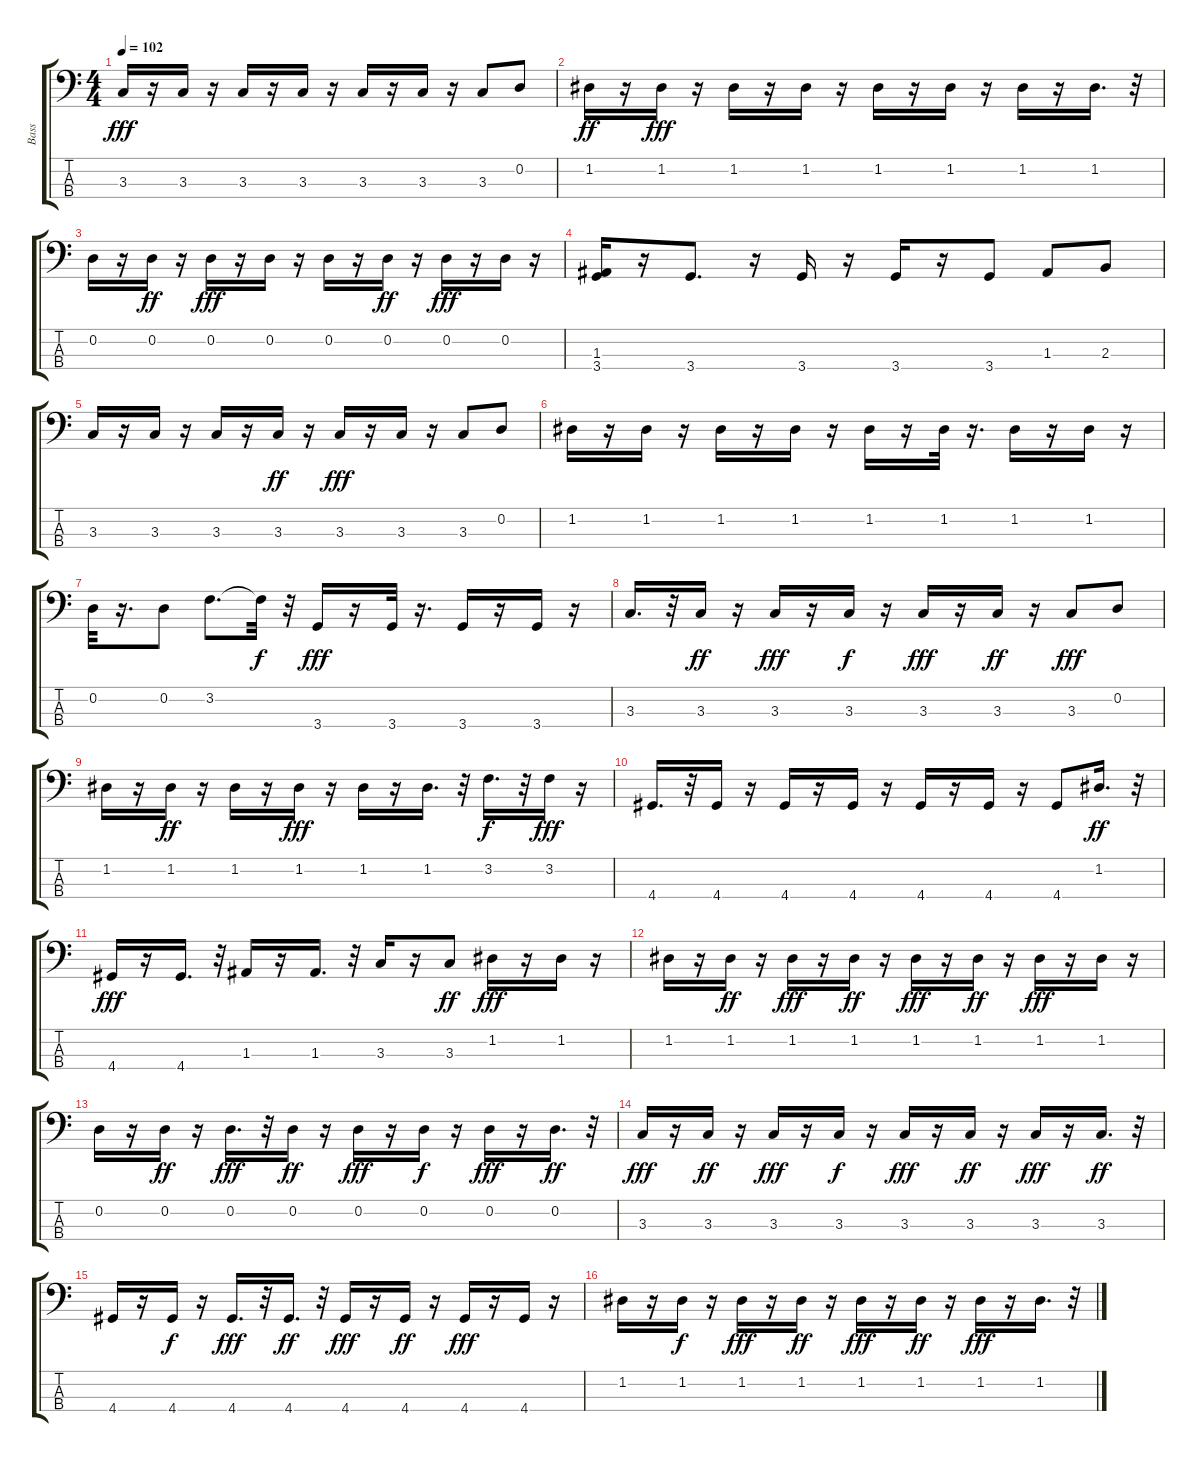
\track ("Bass" "Bass") {instrument electricbasspick}
\staff {score tabs}
\tuning (G2 D2 A1 E1) {hide}
\ts (4 4)
\tempo 102
\clef f4
\ks c
3.3.16{dy fff} r.16 3.3.16 r.16 3.3.16 r.16 3.3.16 r.16 3.3.16 r.16 3.3.16 r.16 3.3.8 0.2.8 |
1.2.16{dy ff} r.16 1.2.16{dy fff} r.16 1.2.16 r.16 1.2.16 r.16 1.2.16 r.16 1.2.16 r.16 1.2.16 r.16 1.2.16{d} r.32 |
0.2.16 r.16 0.2.16{dy ff} r.16 0.2.16{dy fff} r.16 0.2.16 r.16 0.2.16 r.16 0.2.16{dy ff} r.16 0.2.16{dy fff} r.16 0.2.16 r.16 |
(1.3 3.4).16 r.16 3.4.8{d} r.16 3.4.16 r.16 3.4.16 r.16 3.4.8 1.3.8 2.3.8 |
3.3.16 r.16 3.3.16 r.16 3.3.16 r.16 3.3.16{dy ff} r.16 3.3.16{dy fff} r.16 3.3.16 r.16 3.3.8 0.2.8 |
1.2.16 r.16 1.2.16 r.16 1.2.16 r.16 1.2.16 r.16 1.2.16 r.16 1.2.32 r.16{d} 1.2.16 r.16 1.2.16 r.16 |
0.2.32 r.16{d} 0.2.8 3.2.8{d} 3.2{t}.32{dy f} r.32 3.4.16{dy fff} r.16 3.4.32 r.16{d} 3.4.16 r.16 3.4.16 r.16 |
3.3.16{d} r.32 3.3.16{dy ff} r.16 3.3.16{dy fff} r.16 3.3.16{dy f} r.16 3.3.16{dy fff} r.16 3.3.16{dy ff} r.16 3.3.8{dy fff} 0.2.8 |
1.2.16 r.16 1.2.16{dy ff} r.16 1.2.16 r.16 1.2.16{dy fff} r.16 1.2.16 r.16 1.2.16{d} r.32 3.2.16{d dy f} r.32 3.2.16{dy fff} r.16 |
4.4.16{d} r.32 4.4.16 r.16 4.4.16 r.16 4.4.16 r.16 4.4.16 r.16 4.4.16 r.16 4.4.8 1.2.16{d dy ff} r.32 |
4.4.16{dy fff} r.16 4.4.16{d} r.32 1.3.16 r.16 1.3.16{d} r.32 3.3.16 r.16 3.3.8{dy ff} 1.2.16{dy fff} r.16 1.2.16 r.16 |
1.2.16 r.16 1.2.16{dy ff} r.16 1.2.16{dy fff} r.16 1.2.16{dy ff} r.16 1.2.16{dy fff} r.16 1.2.16{dy ff} r.16 1.2.16{dy fff} r.16 1.2.16 r.16 |
0.2.16 r.16 0.2.16{dy ff} r.16 0.2.16{d dy fff} r.32 0.2.16{dy ff} r.16 0.2.16{dy fff} r.16 0.2.16{dy f} r.16 0.2.16{dy fff} r.16 0.2.16{d dy ff} r.32 |
3.3.16{dy fff} r.16 3.3.16{dy ff} r.16 3.3.16{dy fff} r.16 3.3.16{dy f} r.16 3.3.16{dy fff} r.16 3.3.16{dy ff} r.16 3.3.16{dy fff} r.16 3.3.16{d dy ff} r.32 |
4.4.16 r.16 4.4.16{dy f} r.16 4.4.16{d dy fff} r.32 4.4.16{d dy ff} r.32 4.4.16{dy fff} r.16 4.4.16{dy ff} r.16 4.4.16{dy fff} r.16 4.4.16 r.16 |
1.2.16 r.16 1.2.16{dy f} r.16 1.2.16{dy fff} r.16 1.2.16{dy ff} r.16 1.2.16{dy fff} r.16 1.2.16{dy ff} r.16 1.2.16{dy fff} r.16 1.2.16{d} r.32
